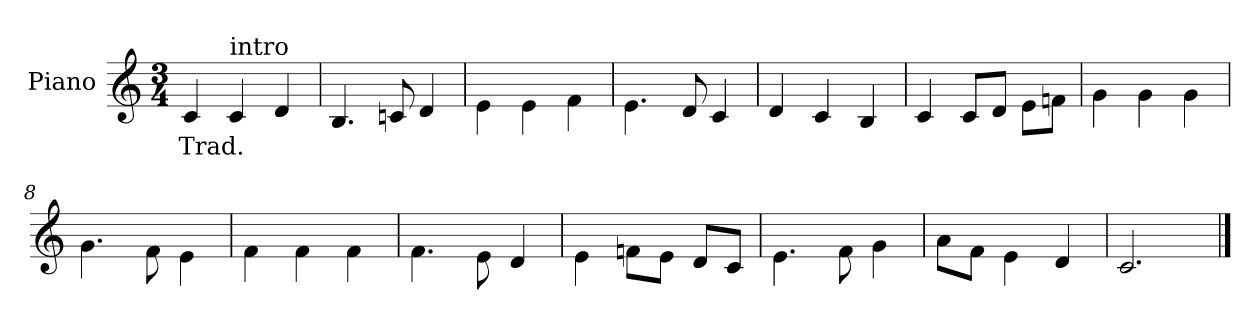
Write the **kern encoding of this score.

**kern	**text
*part1	*part1
*staff1	*staff1
*I"Piano	*
*clefG2	*
*k[]	*
*C:	*
*M3/4	*
*MM80	*
=1	=1
!	!LO:LY:b
4c/	Trad.
!LO:TX:a:t=intro	!
4c/	.
4d/	.
=2	=2
4.B/	.
8cn/	.
4d/	.
=3	=3
4e\	.
4e\	.
4f\	.
=4	=4
4.e\	.
8d/	.
4c/	.
=5	=5
4d/	.
4c/	.
4B/	.
=6	=6
4c/	.
8c/L	.
8d/J	.
8e\L	.
8fn\J	.
=7	=7
4g\	.
4g\	.
4g\	.
=8	=8
4.g\	.
8f\	.
4e\	.
=9	=9
4f\	.
4f\	.
4f\	.
!!LO:LB:g=z
=10	=10
4.f\	.
8e\	.
4d/	.
=11	=11
4e\	.
8fn\L	.
8e\J	.
8d/L	.
8c/J	.
=12	=12
4.e\	.
8f\	.
4g\	.
=13	=13
8a\L	.
8f\J	.
4e\	.
4d/	.
=14	=14
2.c/	.
==	==
*-	*-
